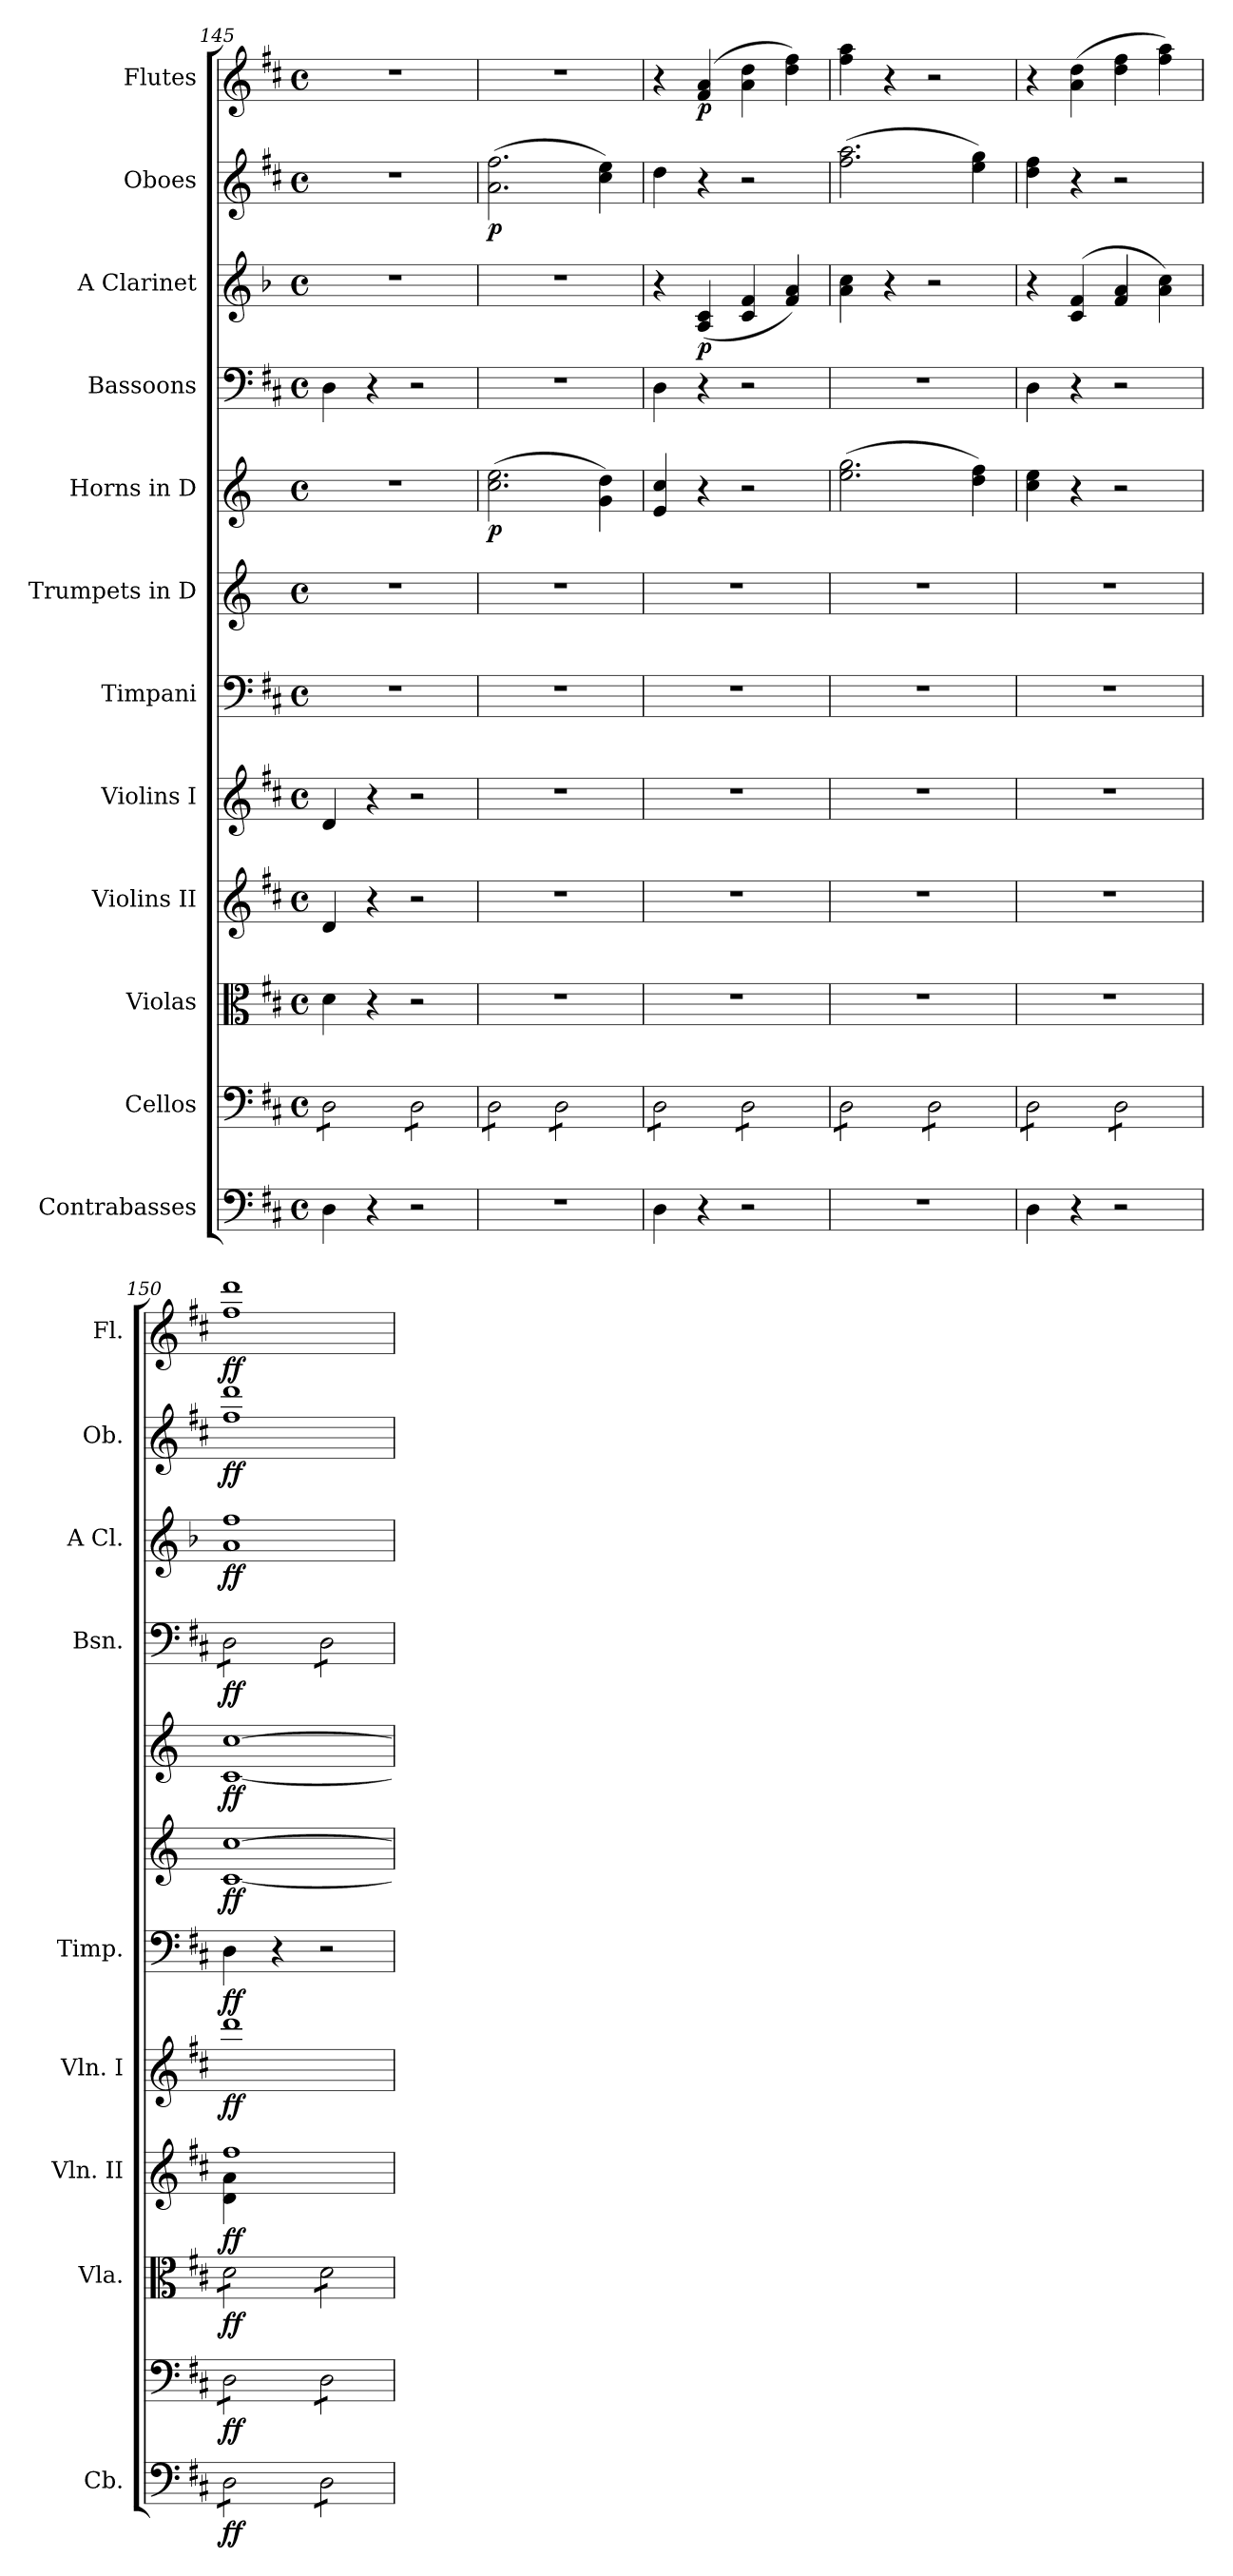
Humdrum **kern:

**kern	**dynam	**kern	**dynam	**kern	**dynam	**kern	**dynam	**kern	**dynam	**kern	**dynam	**kern	**dynam	**kern	**dynam	**kern	**dynam	**kern	**dynam	**kern	**dynam	**kern	**dynam
*part12	*part12	*part11	*part11	*part10	*part10	*part9	*part9	*part8	*part8	*part7	*part7	*part6	*part6	*part5	*part5	*part4	*part4	*part3	*part3	*part2	*part2	*part1	*part1
*staff12	*staff12	*staff11	*staff11	*staff10	*staff10	*staff9	*staff9	*staff8	*staff8	*staff7	*staff7	*staff6	*staff6	*staff5	*staff5	*staff4	*staff4	*staff3	*staff3	*staff2	*staff2	*staff1	*staff1
*I"Contrabasses	*	*I"Cellos	*	*I"Violas	*	*I"Violins II	*	*I"Violins I	*	*I"Timpani	*	*I"Trumpets in D	*	*I"Horns in D	*	*I"Bassoons	*	*I"A Clarinet	*	*I"Oboes	*	*I"Flutes	*
*I'Cb.	*	*	*	*I'Vla.	*	*I'Vln. II	*	*I'Vln. I	*	*I'Timp.	*	*	*	*	*	*I'Bsn.	*	*I'A Cl.	*	*I'Ob.	*	*I'Fl.	*
*clefF4	*	*clefF4	*	*clefC3	*	*clefG2	*	*clefG2	*	*clefF4	*	*clefG2	*	*clefG2	*	*clefF4	*	*clefG2	*	*clefG2	*	*clefG2	*
*ITrd7c12	*	*	*	*	*	*	*	*	*	*	*	*ITrd-1c-2	*	*ITrd6c10	*	*	*	*ITrd2c3	*	*	*	*	*
*k[f#c#]	*	*k[f#c#]	*	*k[f#c#]	*	*k[f#c#]	*	*k[f#c#]	*	*k[f#c#]	*	*k[f#c#]	*	*k[f#c#]	*	*k[f#c#]	*	*k[f#c#]	*	*k[f#c#]	*	*k[f#c#]	*
*M4/4	*	*M4/4	*	*M4/4	*	*M4/4	*	*M4/4	*	*M4/4	*	*M4/4	*	*M4/4	*	*M4/4	*	*M4/4	*	*M4/4	*	*M4/4	*
*met(c)	*	*met(c)	*	*met(c)	*	*met(c)	*	*met(c)	*	*met(c)	*	*met(c)	*	*met(c)	*	*met(c)	*	*met(c)	*	*met(c)	*	*met(c)	*
=145	=145	=145	=145	=145	=145	=145	=145	=145	=145	=145	=145	=145	=145	=145	=145	=145	=145	=145	=145	=145	=145	=145	=145
*	*	*tremolo	*	*	*	*	*	*	*	*	*	*	*	*	*	*	*	*	*	*	*	*	*
4DD\	.	8D\L	.	4d\	.	4d/	.	4d/	.	1r	.	1r	.	1r	.	4D\	.	1r	.	1r	.	1r	.
.	.	8D\	.	.	.	.	.	.	.	.	.	.	.	.	.	.	.	.	.	.	.	.	.
4r	.	8D\	.	4r	.	4r	.	4r	.	.	.	.	.	.	.	4r	.	.	.	.	.	.	.
.	.	8D\J	.	.	.	.	.	.	.	.	.	.	.	.	.	.	.	.	.	.	.	.	.
2r	.	8D\L	.	2r	.	2r	.	2r	.	.	.	.	.	.	.	2r	.	.	.	.	.	.	.
.	.	8D\	.	.	.	.	.	.	.	.	.	.	.	.	.	.	.	.	.	.	.	.	.
.	.	8D\	.	.	.	.	.	.	.	.	.	.	.	.	.	.	.	.	.	.	.	.	.
.	.	8D\J	.	.	.	.	.	.	.	.	.	.	.	.	.	.	.	.	.	.	.	.	.
!!LO:PB:g=z
=146	=146	=146	=146	=146	=146	=146	=146	=146	=146	=146	=146	=146	=146	=146	=146	=146	=146	=146	=146	=146	=146	=146	=146
!	!	!	!	!	!	!	!	!	!	!	!	!	!	!	!LO:DY:b	!	!	!	!	!	!LO:DY:b	!	!
1r	.	8D\L	.	1r	.	1r	.	1r	.	1r	.	1r	.	(>2.d\ 2.f#\	p	1r	.	1r	.	(>2.a\ 2.ff#\	p	1r	.
.	.	8D\	.	.	.	.	.	.	.	.	.	.	.	.	.	.	.	.	.	.	.	.	.
.	.	8D\	.	.	.	.	.	.	.	.	.	.	.	.	.	.	.	.	.	.	.	.	.
.	.	8D\J	.	.	.	.	.	.	.	.	.	.	.	.	.	.	.	.	.	.	.	.	.
.	.	8D\L	.	.	.	.	.	.	.	.	.	.	.	.	.	.	.	.	.	.	.	.	.
.	.	8D\	.	.	.	.	.	.	.	.	.	.	.	.	.	.	.	.	.	.	.	.	.
.	.	8D\	.	.	.	.	.	.	.	.	.	.	.	4A\ 4e\)	.	.	.	.	.	4cc#\ 4ee\)	.	.	.
.	.	8D\J	.	.	.	.	.	.	.	.	.	.	.	.	.	.	.	.	.	.	.	.	.
=147	=147	=147	=147	=147	=147	=147	=147	=147	=147	=147	=147	=147	=147	=147	=147	=147	=147	=147	=147	=147	=147	=147	=147
4DD\	.	8D\L	.	1r	.	1r	.	1r	.	1r	.	1r	.	4F#/ 4d/	.	4D\	.	4r	.	4dd\	.	4r	.
.	.	8D\	.	.	.	.	.	.	.	.	.	.	.	.	.	.	.	.	.	.	.	.	.
!	!	!	!	!	!	!	!	!	!	!	!	!	!	!	!	!	!	!	!LO:DY:b	!	!	!	!LO:DY:b
4r	.	8D\	.	.	.	.	.	.	.	.	.	.	.	4r	.	4r	.	(<4F#/ 4A/	p	4r	.	(>4f#/ 4a/	p
.	.	8D\J	.	.	.	.	.	.	.	.	.	.	.	.	.	.	.	.	.	.	.	.	.
2r	.	8D\L	.	.	.	.	.	.	.	.	.	.	.	2r	.	2r	.	4A/ 4d/	.	2r	.	4a\ 4dd\	.
.	.	8D\	.	.	.	.	.	.	.	.	.	.	.	.	.	.	.	.	.	.	.	.	.
.	.	8D\	.	.	.	.	.	.	.	.	.	.	.	.	.	.	.	4d/ 4f#/)	.	.	.	4dd\ 4ff#\)	.
.	.	8D\J	.	.	.	.	.	.	.	.	.	.	.	.	.	.	.	.	.	.	.	.	.
=148	=148	=148	=148	=148	=148	=148	=148	=148	=148	=148	=148	=148	=148	=148	=148	=148	=148	=148	=148	=148	=148	=148	=148
1r	.	8D\L	.	1r	.	1r	.	1r	.	1r	.	1r	.	(>2.f#\ 2.a\	.	1r	.	4f#\ 4a\	.	(>2.ff#\ 2.aa\	.	4ff#\ 4aa\	.
.	.	8D\	.	.	.	.	.	.	.	.	.	.	.	.	.	.	.	.	.	.	.	.	.
.	.	8D\	.	.	.	.	.	.	.	.	.	.	.	.	.	.	.	4r	.	.	.	4r	.
.	.	8D\J	.	.	.	.	.	.	.	.	.	.	.	.	.	.	.	.	.	.	.	.	.
.	.	8D\L	.	.	.	.	.	.	.	.	.	.	.	.	.	.	.	2r	.	.	.	2r	.
.	.	8D\	.	.	.	.	.	.	.	.	.	.	.	.	.	.	.	.	.	.	.	.	.
.	.	8D\	.	.	.	.	.	.	.	.	.	.	.	4e\ 4g\)	.	.	.	.	.	4ee\ 4gg\)	.	.	.
.	.	8D\J	.	.	.	.	.	.	.	.	.	.	.	.	.	.	.	.	.	.	.	.	.
=149	=149	=149	=149	=149	=149	=149	=149	=149	=149	=149	=149	=149	=149	=149	=149	=149	=149	=149	=149	=149	=149	=149	=149
4DD\	.	8D\L	.	1r	.	1r	.	1r	.	1r	.	1r	.	4d\ 4f#\	.	4D\	.	4r	.	4dd\ 4ff#\	.	4r	.
.	.	8D\	.	.	.	.	.	.	.	.	.	.	.	.	.	.	.	.	.	.	.	.	.
4r	.	8D\	.	.	.	.	.	.	.	.	.	.	.	4r	.	4r	.	(<4A/ 4d/	.	4r	.	(>4a\ 4dd\	.
.	.	8D\J	.	.	.	.	.	.	.	.	.	.	.	.	.	.	.	.	.	.	.	.	.
2r	.	8D\L	.	.	.	.	.	.	.	.	.	.	.	2r	.	2r	.	4d/ 4f#/	.	2r	.	4dd\ 4ff#\	.
.	.	8D\	.	.	.	.	.	.	.	.	.	.	.	.	.	.	.	.	.	.	.	.	.
.	.	8D\	.	.	.	.	.	.	.	.	.	.	.	.	.	.	.	4f#\ 4a\)	.	.	.	4ff#\ 4aa\)	.
.	.	8D\J	.	.	.	.	.	.	.	.	.	.	.	.	.	.	.	.	.	.	.	.	.
=150	=150	=150	=150	=150	=150	=150	=150	=150	=150	=150	=150	=150	=150	=150	=150	=150	=150	=150	=150	=150	=150	=150	=150
*	*	*	*	*	*	*^	*	*	*	*	*	*	*	*	*	*	*	*	*	*	*	*	*
!	!LO:DY:b	!	!LO:DY:b	!	!LO:DY:b	!	!	!LO:DY:b	!	!LO:DY:b	!	!LO:DY:b	!	!LO:DY:b	!	!LO:DY:b	!	!LO:DY:b	!	!LO:DY:b	!	!LO:DY:b	!	!LO:DY:b
*tremolo	*	*	*	*	*	*	*	*	*	*	*	*	*	*	*	*	*	*	*	*	*	*	*	*
*	*	*	*	*tremolo	*	*	*	*	*	*	*	*	*	*	*	*	*	*	*	*	*	*	*	*
*	*	*	*	*	*	*	*	*	*	*	*	*	*	*	*	*	*tremolo	*	*	*	*	*	*	*
8DD\L	ff	8D\L	ff	8d\L	ff	1ff#	4d\ 4a\	ff	1ddd	ff	4D\	ff	[1d [1dd	ff	[1D [1d	ff	8D\L	ff	1f# 1dd	ff	1ff# 1ddd	ff	1ff# 1ddd	ff
8DD\	.	8D\	.	8d\	.	.	.	.	.	.	.	.	.	.	.	.	8D\	.	.	.	.	.	.	.
8DD\	.	8D\	.	8d\	.	.	2.ryy	.	.	.	4r	.	.	.	.	.	8D\	.	.	.	.	.	.	.
8DD\J	.	8D\J	.	8d\J	.	.	.	.	.	.	.	.	.	.	.	.	8D\J	.	.	.	.	.	.	.
8DD\L	.	8D\L	.	8d\L	.	.	.	.	.	.	2r	.	.	.	.	.	8D\L	.	.	.	.	.	.	.
8DD\	.	8D\	.	8d\	.	.	.	.	.	.	.	.	.	.	.	.	8D\	.	.	.	.	.	.	.
8DD\	.	8D\	.	8d\	.	.	.	.	.	.	.	.	.	.	.	.	8D\	.	.	.	.	.	.	.
8DD\J	.	8D\J	.	8d\J	.	.	.	.	.	.	.	.	.	.	.	.	8D\J	.	.	.	.	.	.	.
*	*	*	*	*	*	*	*	*	*	*	*	*	*	*	*	*	*Xtremolo	*	*	*	*	*	*	*
*	*	*	*	*Xtremolo	*	*	*	*	*	*	*	*	*	*	*	*	*	*	*	*	*	*	*	*
*	*	*Xtremolo	*	*	*	*	*	*	*	*	*	*	*	*	*	*	*	*	*	*	*	*	*	*
*Xtremolo	*	*	*	*	*	*	*	*	*	*	*	*	*	*	*	*	*	*	*	*	*	*	*	*
*	*	*	*	*	*	*v	*v	*	*	*	*	*	*	*	*	*	*	*	*	*	*	*	*	*
=	=	=	=	=	=	=	=	=	=	=	=	=	=	=	=	=	=	=	=	=	=	=	=
*-	*-	*-	*-	*-	*-	*-	*-	*-	*-	*-	*-	*-	*-	*-	*-	*-	*-	*-	*-	*-	*-	*-	*-
